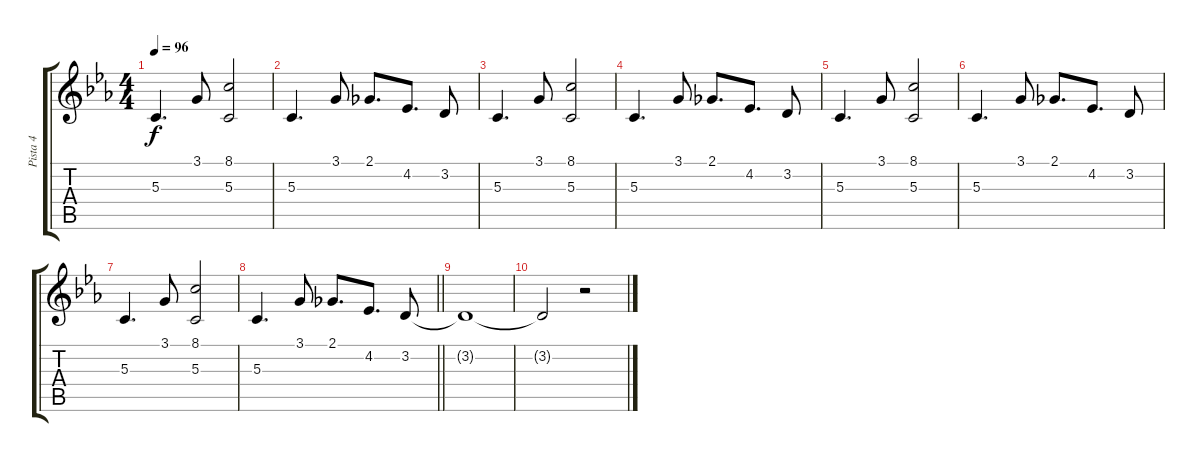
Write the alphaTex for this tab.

\track ("Pista 4" "Pista 4") {instrument stringensemble1}
\staff {score tabs}
\tuning (E4 B3 G3 D3 A2 E2) {hide}
\ts (4 4)
\tempo 96
\clef g2
\ks eb
5.3.4{d dy f} 3.1.8 (8.1 5.3).2 |
5.3.4{d} 3.1.8 2.1.8{d} 4.2.8{d} 3.2.8 |
5.3.4{d} 3.1.8 (8.1 5.3).2 |
5.3.4{d} 3.1.8 2.1.8{d} 4.2.8{d} 3.2.8 |
5.3.4{d} 3.1.8 (8.1 5.3).2 |
5.3.4{d} 3.1.8 2.1.8{d} 4.2.8{d} 3.2.8 |
5.3.4{d} 3.1.8 (8.1 5.3).2 |
\barLineRight lightlight
5.3.4{d} 3.1.8 2.1.8{d} 4.2.8{d} 3.2.8 |
3.2{t}.1 |
3.2{t}.2{volume 3} r.2
